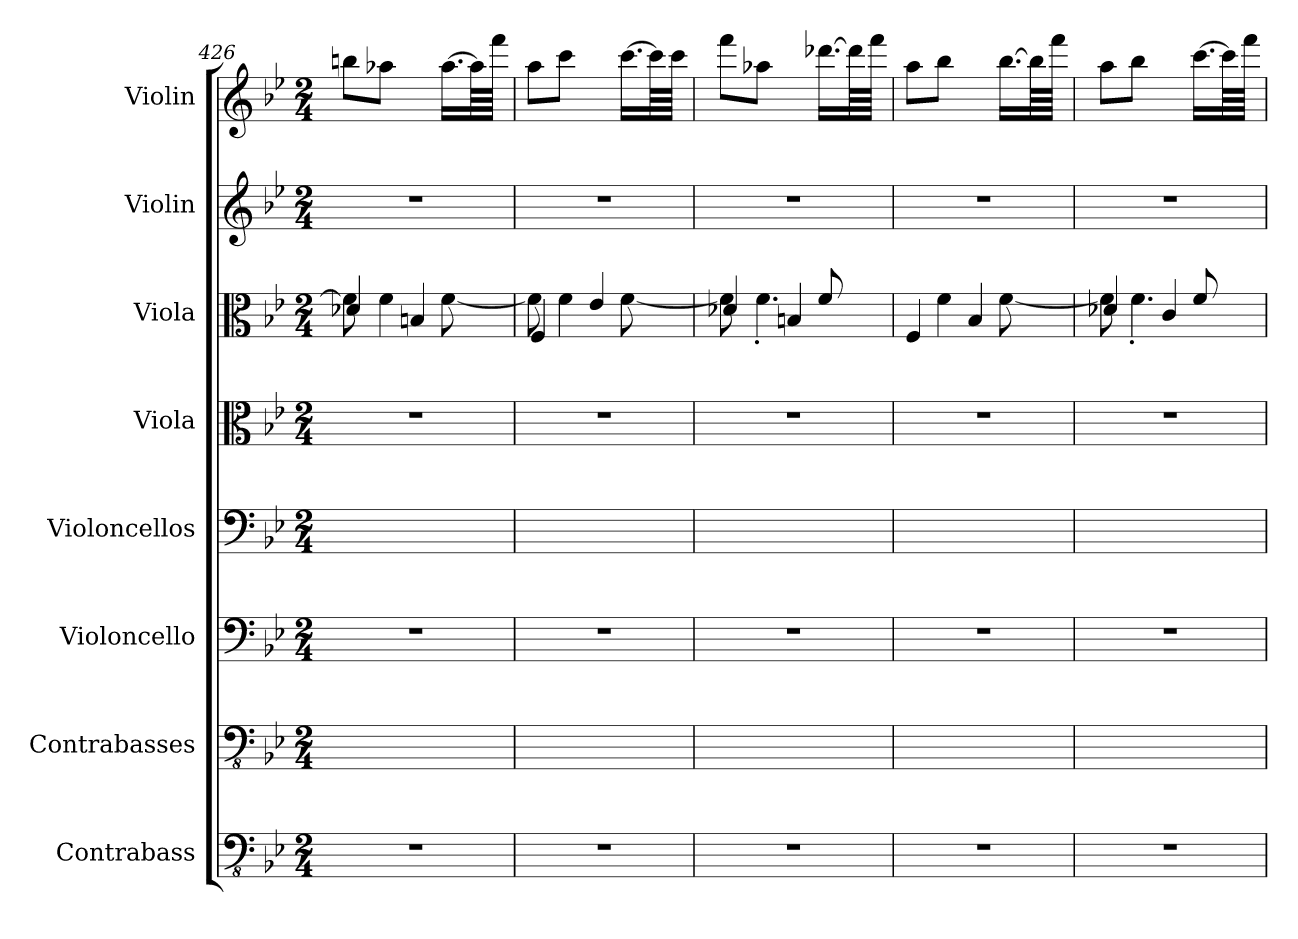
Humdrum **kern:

**kern	**kern	**kern	**kern	**kern	**kern	**kern	**kern
*part8	*part7	*part6	*part5	*part4	*part3	*part2	*part1
*staff8	*staff7	*staff6	*staff5	*staff4	*staff3	*staff2	*staff1
*I"Contrabass	*I"Contrabasses	*I"Violoncello	*I"Violoncellos	*I"Viola	*I"Viola	*I"Violin	*I"Violin
*I'Cb.	*I'Cbs.	*I'Vc.	*I'Vcs.	*I'Vla.	*I'Vla.	*I'Vln.	*I'Vln.
!!LO:PB:g=z
*clefFv4	*clefFv4	*clefF4	*clefF4	*clefC3	*clefC3	*clefG2	*clefG2
*ITrd7c12	*	*	*	*	*	*	*
*k[b-e-]	*k[b-e-]	*k[b-e-]	*k[b-e-]	*k[b-e-]	*k[b-e-]	*k[b-e-]	*k[b-e-]
*M2/4	*M2/4	*M2/4	*M2/4	*M2/4	*M2/4	*M2/4	*M2/4
=426	=426	=426	=426	=426	=426	=426	=426
*	*	*	*	*	*^	*	*
*	*	*	*	*	*	*^	*	*
2r	2ryy	2r	2ryy	2r	2ryy	8f\]	4d-X/	2r	8bbn\L
.	.	.	.	.	.	4f\	.	.	8aa-X\J
.	.	.	.	.	.	.	4Bn/	.	8ryy
.	.	.	.	.	.	[8f\	.	.	[16.aa-\LL
.	.	.	.	.	.	.	.	.	64aa-\LL]
.	.	.	.	.	.	.	.	.	64fff\JJJJ
=427	=427	=427	=427	=427	=427	=427	=427	=427	=427
2r	2ryy	2r	2ryy	2r	2ryy	8f\]	4F/	2r	8aa\L
.	.	.	.	.	.	4f\	.	.	8ccc\J
.	.	.	.	.	.	.	4e-/	.	8ryy
.	.	.	.	.	.	[8f\	.	.	[16.ccc\LL
.	.	.	.	.	.	.	.	.	64ccc\LL]
.	.	.	.	.	.	.	.	.	64ccc\JJJJ
=428	=428	=428	=428	=428	=428	=428	=428	=428	=428
2r	2ryy	2r	2ryy	2r	4ryy	8f\]	4d-X/	2r	8fff\L
.	.	.	.	.	.	4.f'\	.	.	8aa-X\J
.	.	.	.	.	8ryy	.	4Bn/	.	8ryy
.	.	.	.	.	8f/	.	.	.	[16.ddd-X\LL
.	.	.	.	.	.	.	.	.	64ddd-\LL]
.	.	.	.	.	.	.	.	.	64fff\JJJJ
=429	=429	=429	=429	=429	=429	=429	=429	=429	=429
2r	2ryy	2r	2ryy	2r	2ryy	8ryy	4F/	2r	8aa\L
.	.	.	.	.	.	4f\	.	.	8bb-\J
.	.	.	.	.	.	.	4B-/	.	8ryy
.	.	.	.	.	.	[8f\	.	.	[16.bb-\LL
.	.	.	.	.	.	.	.	.	64bb-\LL]
.	.	.	.	.	.	.	.	.	64fff\JJJJ
=430	=430	=430	=430	=430	=430	=430	=430	=430	=430
2r	2ryy	2r	2ryy	2r	4ryy	8f\]	4d-X/	2r	8aa\L
.	.	.	.	.	.	4.f'\	.	.	8bb-\J
.	.	.	.	.	8ryy	.	4c/	.	8ryy
.	.	.	.	.	8f/	.	.	.	[16.ccc\LL
.	.	.	.	.	.	.	.	.	64ccc\LL]
.	.	.	.	.	.	.	.	.	64fff\JJJJ
*	*	*	*	*	*v	*v	*v	*	*
=	=	=	=	=	=	=	=
*-	*-	*-	*-	*-	*-	*-	*-
